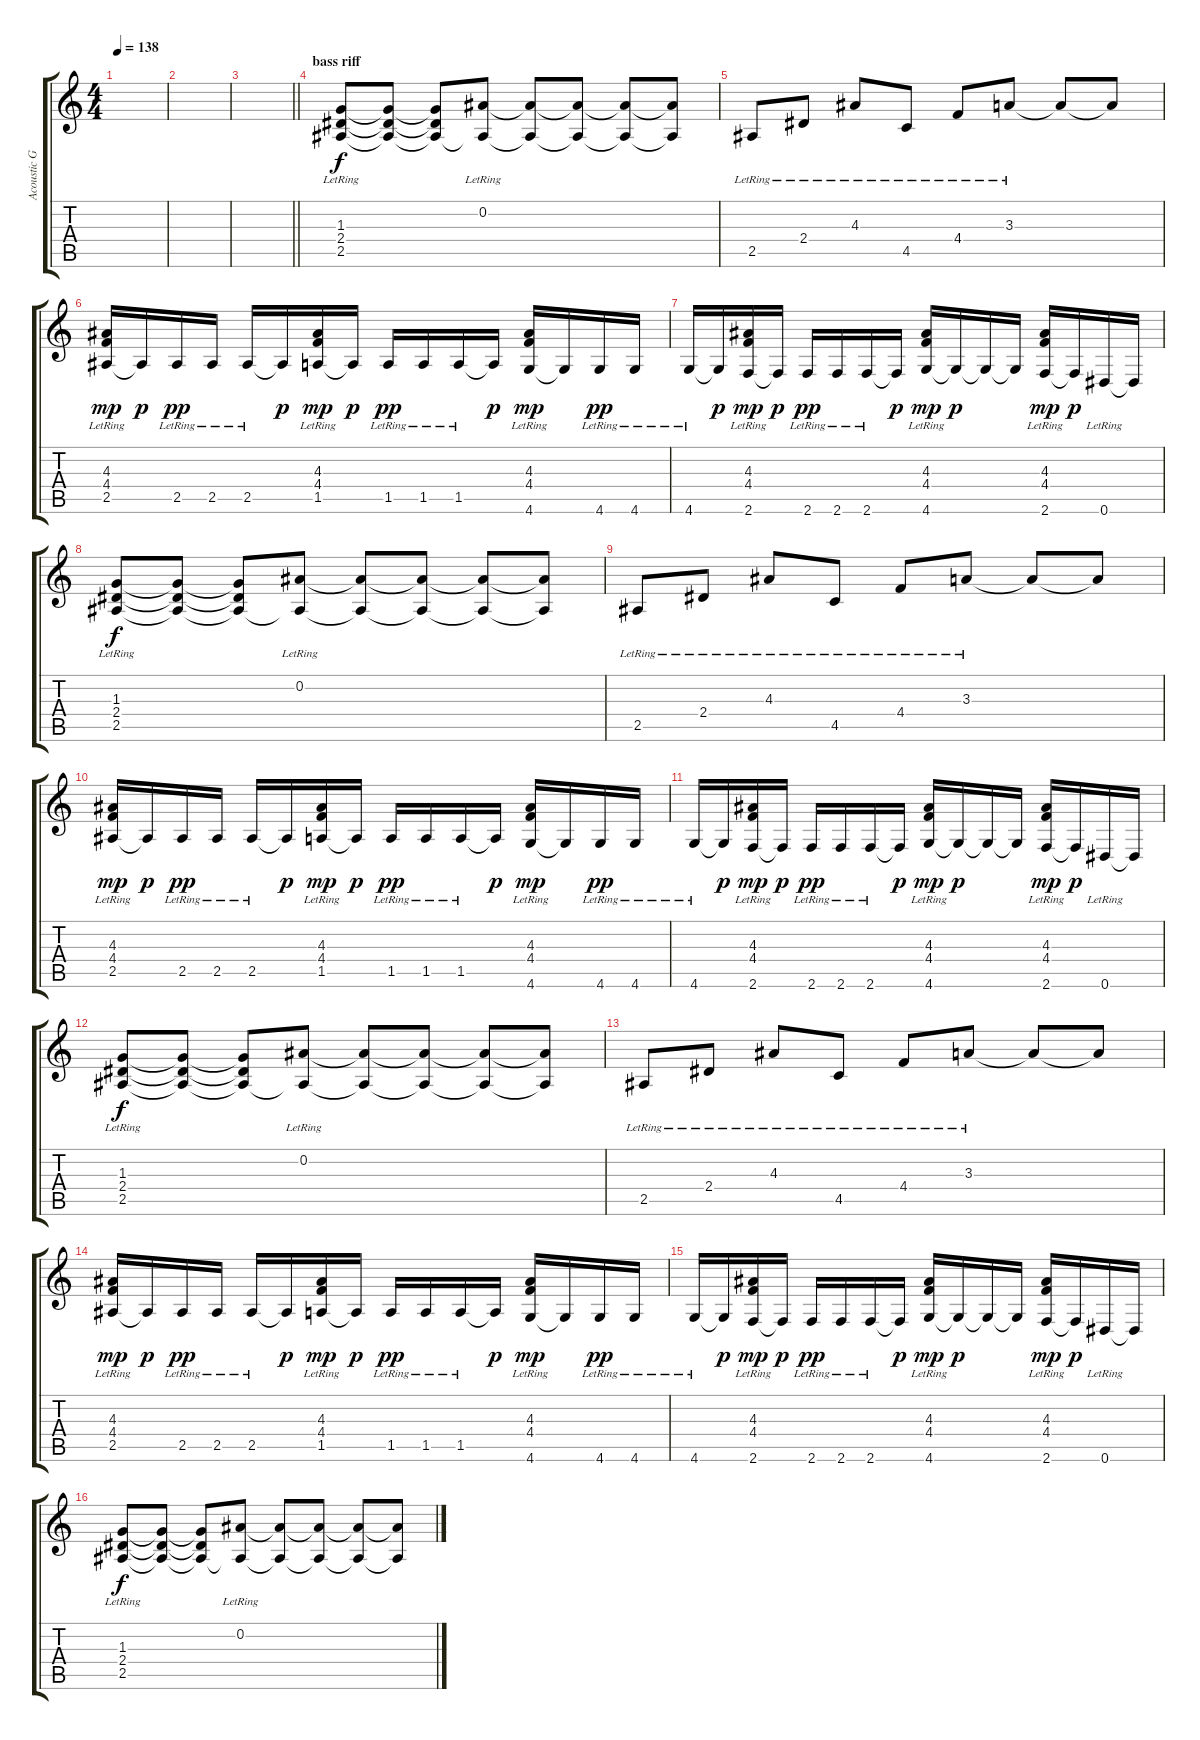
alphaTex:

\track ("Acoustic Guitar 1" "Acoustic G") {instrument acousticguitarsteel}
\staff {score tabs}
\tuning (Eb4 Bb3 Gb3 Db3 Ab2 Eb2) {hide}
\ts (4 4)
\tempo 138
\clef g2
\ks c
|
|
\barLineRight lightlight
|
\section ("" "bass riff")
(1.3{lr} 2.4{lr} 2.5{lr}).8 (1.3{t} 2.4{t} 2.5{t}).8 (1.3{t} 2.4{t} 2.5{t}).8 (0.2{lr} 2.5{t}).8 (0.2{t} 2.5{t}).8 (0.2{t} 2.5{t}).8 (0.2{t} 2.5{t}).8 (0.2{t} 2.5{t}).8 |
2.5{lr}.8 2.4{lr}.8 4.3{lr}.8 4.5{lr}.8 4.4{lr}.8 3.3{lr}.8 3.3{t}.8 3.3{t}.8 |
(4.3{lr} 4.4{lr} 2.5{lr}).16{dy mp} 2.5{t}.16{dy p} 2.5{lr}.16{dy pp} 2.5{lr}.16 2.5{lr}.16 2.5{t}.16{dy p} (4.3{lr} 4.4{lr} 1.5{lr}).16{dy mp} 1.5{t}.16{dy p} 1.5{lr}.16{dy pp} 1.5{lr}.16 1.5{lr}.16 1.5{t}.16{dy p} (4.3{lr} 4.4{lr} 4.6{lr}).16{dy mp} 4.6{t}.16 4.6{lr}.16{dy pp} 4.6{lr}.16 |
4.6{lr}.16 4.6{t}.16{dy p} (4.3{lr} 4.4{lr} 2.6{lr}).16{dy mp} 2.6{t}.16{dy p} 2.6{lr}.16{dy pp} 2.6{lr}.16 2.6{lr}.16 2.6{t}.16{dy p} (4.3{lr} 4.4{lr} 4.6{lr}).16{dy mp} 4.6{t}.16{dy p} 4.6{t}.16 4.6{t}.16 (4.3{lr} 4.4{lr} 2.6{lr}).16{dy mp} 2.6{t}.16{dy p} 0.6{lr}.16 0.6{t}.16 |
(1.3{lr} 2.4{lr} 2.5{lr}).8{dy f} (1.3{t} 2.4{t} 2.5{t}).8 (1.3{t} 2.4{t} 2.5{t}).8 (0.2{lr} 2.5{t}).8 (0.2{t} 2.5{t}).8 (0.2{t} 2.5{t}).8 (0.2{t} 2.5{t}).8 (0.2{t} 2.5{t}).8 |
2.5{lr}.8 2.4{lr}.8 4.3{lr}.8 4.5{lr}.8 4.4{lr}.8 3.3{lr}.8 3.3{t}.8 3.3{t}.8 |
(4.3{lr} 4.4{lr} 2.5{lr}).16{dy mp} 2.5{t}.16{dy p} 2.5{lr}.16{dy pp} 2.5{lr}.16 2.5{lr}.16 2.5{t}.16{dy p} (4.3{lr} 4.4{lr} 1.5{lr}).16{dy mp} 1.5{t}.16{dy p} 1.5{lr}.16{dy pp} 1.5{lr}.16 1.5{lr}.16 1.5{t}.16{dy p} (4.3{lr} 4.4{lr} 4.6{lr}).16{dy mp} 4.6{t}.16 4.6{lr}.16{dy pp} 4.6{lr}.16 |
4.6{lr}.16 4.6{t}.16{dy p} (4.3{lr} 4.4{lr} 2.6{lr}).16{dy mp} 2.6{t}.16{dy p} 2.6{lr}.16{dy pp} 2.6{lr}.16 2.6{lr}.16 2.6{t}.16{dy p} (4.3{lr} 4.4{lr} 4.6{lr}).16{dy mp} 4.6{t}.16{dy p} 4.6{t}.16 4.6{t}.16 (4.3{lr} 4.4{lr} 2.6{lr}).16{dy mp} 2.6{t}.16{dy p} 0.6{lr}.16 0.6{t}.16 |
(1.3{lr} 2.4{lr} 2.5{lr}).8{dy f} (1.3{t} 2.4{t} 2.5{t}).8 (1.3{t} 2.4{t} 2.5{t}).8 (0.2{lr} 2.5{t}).8 (0.2{t} 2.5{t}).8 (0.2{t} 2.5{t}).8 (0.2{t} 2.5{t}).8 (0.2{t} 2.5{t}).8 |
2.5{lr}.8 2.4{lr}.8 4.3{lr}.8 4.5{lr}.8 4.4{lr}.8 3.3{lr}.8 3.3{t}.8 3.3{t}.8 |
(4.3{lr} 4.4{lr} 2.5{lr}).16{dy mp} 2.5{t}.16{dy p} 2.5{lr}.16{dy pp} 2.5{lr}.16 2.5{lr}.16 2.5{t}.16{dy p} (4.3{lr} 4.4{lr} 1.5{lr}).16{dy mp} 1.5{t}.16{dy p} 1.5{lr}.16{dy pp} 1.5{lr}.16 1.5{lr}.16 1.5{t}.16{dy p} (4.3{lr} 4.4{lr} 4.6{lr}).16{dy mp} 4.6{t}.16 4.6{lr}.16{dy pp} 4.6{lr}.16 |
4.6{lr}.16 4.6{t}.16{dy p} (4.3{lr} 4.4{lr} 2.6{lr}).16{dy mp} 2.6{t}.16{dy p} 2.6{lr}.16{dy pp} 2.6{lr}.16 2.6{lr}.16 2.6{t}.16{dy p} (4.3{lr} 4.4{lr} 4.6{lr}).16{dy mp} 4.6{t}.16{dy p} 4.6{t}.16 4.6{t}.16 (4.3{lr} 4.4{lr} 2.6{lr}).16{dy mp} 2.6{t}.16{dy p} 0.6{lr}.16 0.6{t}.16 |
(1.3{lr} 2.4{lr} 2.5{lr}).8{dy f} (1.3{t} 2.4{t} 2.5{t}).8 (1.3{t} 2.4{t} 2.5{t}).8 (0.2{lr} 2.5{t}).8 (0.2{t} 2.5{t}).8 (0.2{t} 2.5{t}).8 (0.2{t} 2.5{t}).8 (0.2{t} 2.5{t}).8
